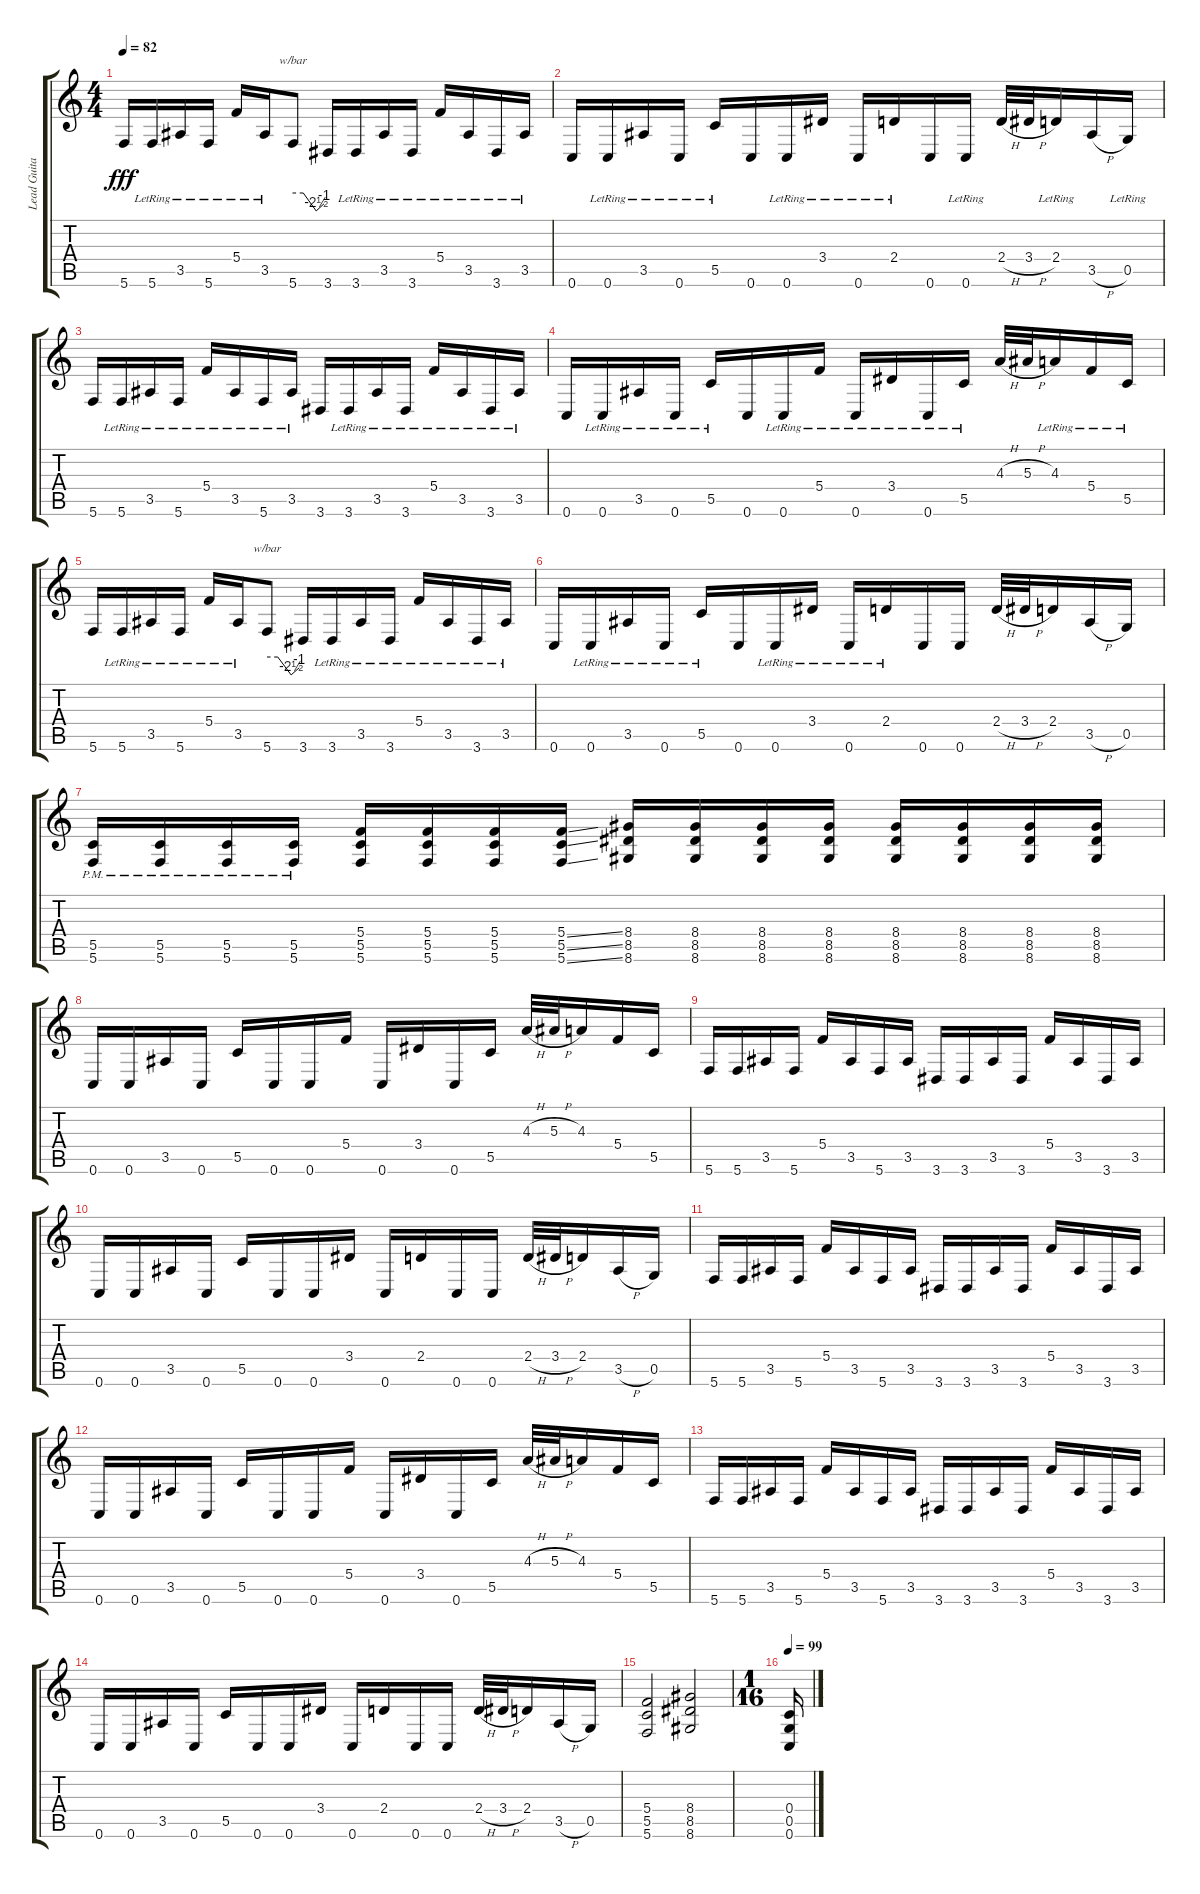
\track ("Lead Guitar" "Lead Guita") {instrument distortionguitar}
\staff {score tabs}
\tuning (D4 A3 F3 C3 G2 C2) {hide}
\ts (4 4)
\tempo 82
\clef g2
\ks c
5.6.16{dy fff} 5.6{lr}.16 3.5{lr}.16 5.6{lr}.16 5.4{lr}.16 3.5{lr}.16 5.6.8{tbe (custom default 0 0 20 0 45 -10 60 -4)} 3.6.16 3.6{lr}.16 3.5{lr}.16 3.6{lr}.16 5.4{lr}.16 3.5{lr}.16 3.6{lr}.16 3.5{lr}.16 |
0.6.16 0.6{lr}.16 3.5{lr}.16 0.6{lr}.16 5.5{lr}.16 0.6.16 0.6{lr}.16 3.4{lr}.16 0.6{lr}.16 2.4{lr}.16 0.6.16 0.6{lr}.16 2.4{h}.32 3.4{h}.32 2.4{lr}.16 3.5{h}.16 0.5{lr}.16 |
5.6.16 5.6{lr}.16 3.5{lr}.16 5.6{lr}.16 5.4{lr}.16 3.5{lr}.16 5.6{lr}.16 3.5{lr}.16 3.6.16 3.6{lr}.16 3.5{lr}.16 3.6{lr}.16 5.4{lr}.16 3.5{lr}.16 3.6{lr}.16 3.5{lr}.16 |
0.6.16 0.6{lr}.16 3.5{lr}.16 0.6{lr}.16 5.5{lr}.16 0.6.16 0.6{lr}.16 5.4{lr}.16 0.6{lr}.16 3.4{lr}.16 0.6{lr}.16 5.5{lr}.16 4.3{h}.32 5.3{h}.32 4.3{lr}.16 5.4{lr}.16 5.5{lr}.16 |
5.6.16 5.6{lr}.16 3.5{lr}.16 5.6{lr}.16 5.4{lr}.16 3.5{lr}.16 5.6.8{tbe (custom default 0 0 20 0 45 -10 60 -4)} 3.6.16 3.6{lr}.16 3.5{lr}.16 3.6{lr}.16 5.4{lr}.16 3.5{lr}.16 3.6{lr}.16 3.5{lr}.16 |
0.6.16 0.6{lr}.16 3.5{lr}.16 0.6{lr}.16 5.5{lr}.16 0.6.16 0.6{lr}.16 3.4{lr}.16 0.6{lr}.16 2.4{lr}.16 0.6.16 0.6.16 2.4{h}.32 3.4{h}.32 2.4.16 3.5{h}.16 0.5.16 |
(5.5{pm} 5.6{pm}).16{instrument distortionguitar} (5.5{pm} 5.6{pm}).16 (5.5{pm} 5.6{pm}).16 (5.5{pm} 5.6{pm}).16 (5.4 5.5 5.6).16 (5.4 5.5 5.6).16 (5.4 5.5 5.6).16 (5.4{ss} 5.5{ss} 5.6{ss}).16 (8.4 8.5 8.6).16 (8.4 8.5 8.6).16 (8.4 8.5 8.6).16 (8.4 8.5 8.6).16 (8.4 8.5 8.6).16 (8.4 8.5 8.6).16 (8.4 8.5 8.6).16 (8.4 8.5 8.6).16 |
0.6.16 0.6.16 3.5.16 0.6.16 5.5.16 0.6.16 0.6.16 5.4.16 0.6.16 3.4.16 0.6.16 5.5.16 4.3{h}.32 5.3{h}.32 4.3.16 5.4.16 5.5.16 |
5.6.16 5.6.16 3.5.16 5.6.16 5.4.16 3.5.16 5.6.16 3.5.16 3.6.16 3.6.16 3.5.16 3.6.16 5.4.16 3.5.16 3.6.16 3.5.16 |
0.6.16 0.6.16 3.5.16 0.6.16 5.5.16 0.6.16 0.6.16 3.4.16 0.6.16 2.4.16 0.6.16 0.6.16 2.4{h}.32 3.4{h}.32 2.4.16 3.5{h}.16 0.5.16 |
5.6.16 5.6.16 3.5.16 5.6.16 5.4.16 3.5.16 5.6.16 3.5.16 3.6.16 3.6.16 3.5.16 3.6.16 5.4.16 3.5.16 3.6.16 3.5.16 |
0.6.16 0.6.16 3.5.16 0.6.16 5.5.16 0.6.16 0.6.16 5.4.16 0.6.16 3.4.16 0.6.16 5.5.16 4.3{h}.32 5.3{h}.32 4.3.16 5.4.16 5.5.16 |
5.6.16 5.6.16 3.5.16 5.6.16 5.4.16 3.5.16 5.6.16 3.5.16 3.6.16 3.6.16 3.5.16 3.6.16 5.4.16 3.5.16 3.6.16 3.5.16 |
0.6.16 0.6.16 3.5.16 0.6.16 5.5.16 0.6.16 0.6.16 3.4.16 0.6.16 2.4.16 0.6.16 0.6.16 2.4{h}.32 3.4{h}.32 2.4.16 3.5{h}.16 0.5.16 |
(5.4 5.5 5.6).2 (8.4 8.5 8.6).2 |
\ts (1 16)
\tempo 99
(0.4 0.5 0.6).16
